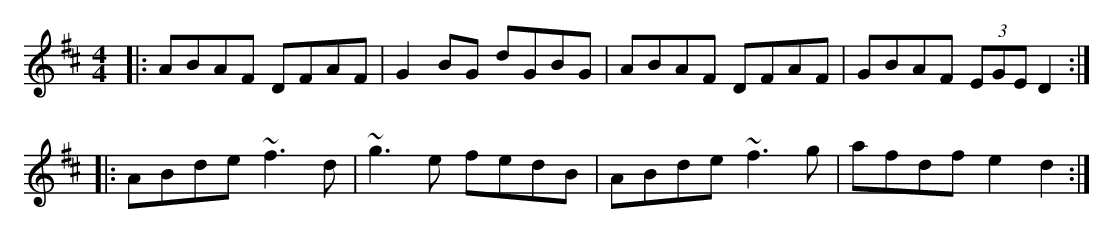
X:1
M:4/4
K:D
|:ABAF DFAF|G2BG dGBG|ABAF DFAF|GBAF (3EGE D2:|
|:ABde ~f3 d|~g3 e fedB|ABde ~f3 g|afdf e2d2:|
